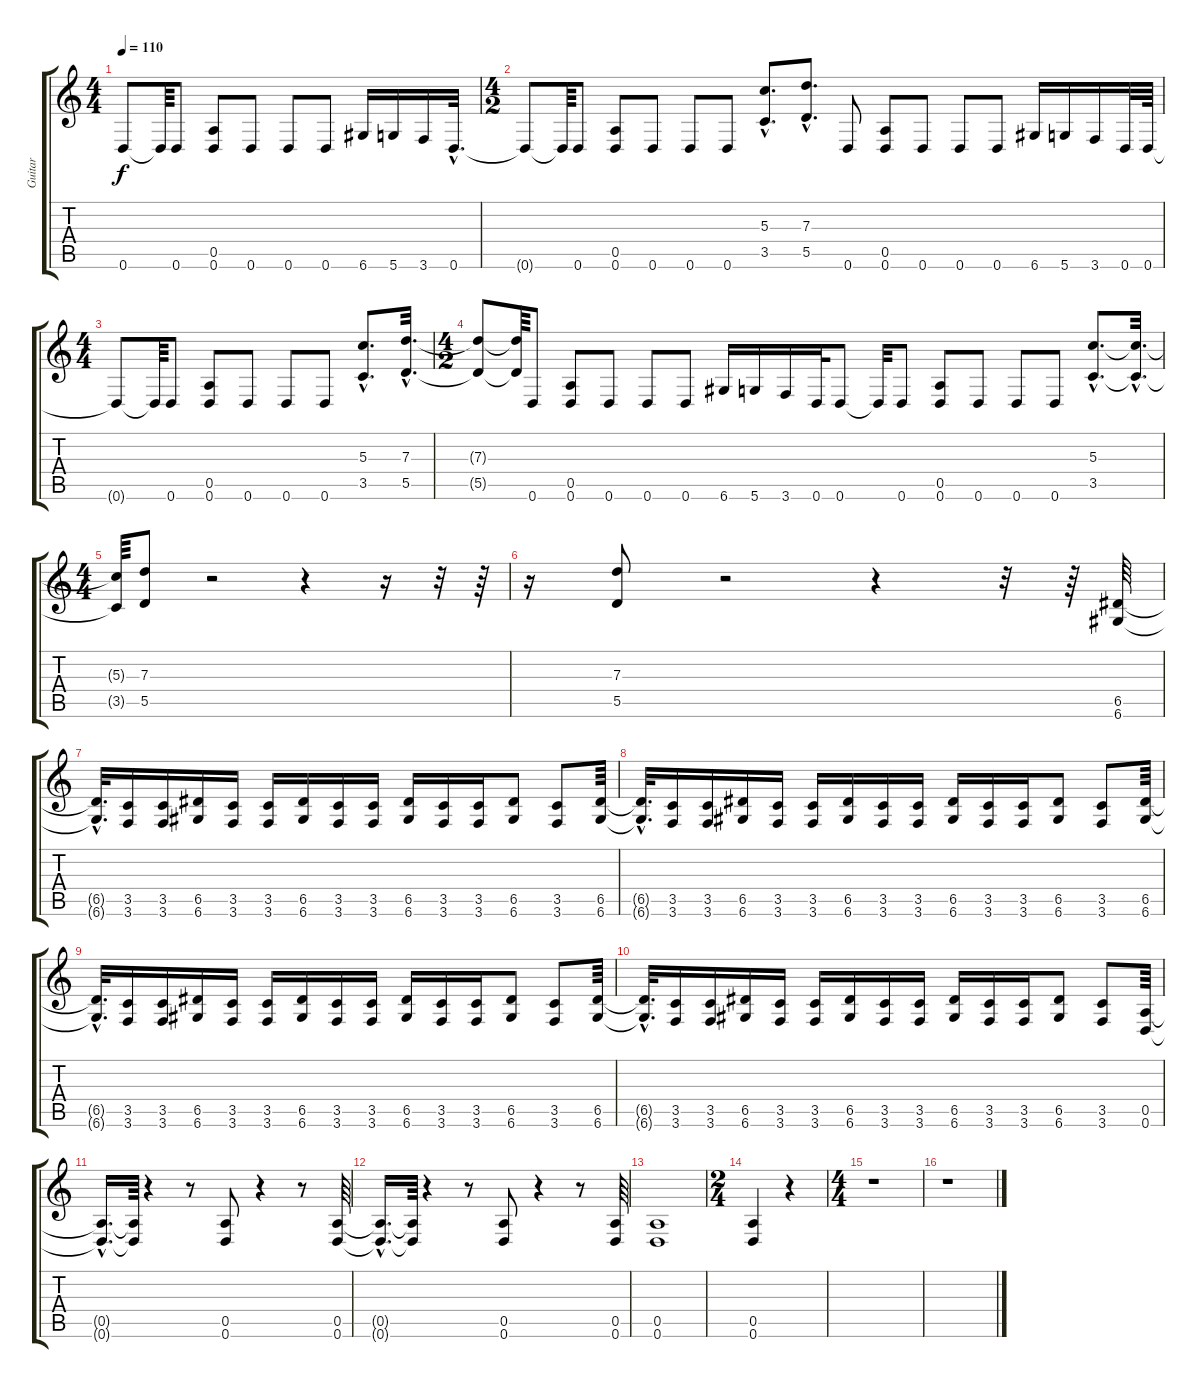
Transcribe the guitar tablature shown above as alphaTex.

\track ("Guitar" "Guitar") {instrument distortionguitar}
\staff {score tabs}
\tuning (E4 B3 G3 D3 A2 D2) {hide}
\ts (4 4)
\tempo 110
\clef g2
\ks c
0.6{t}.8{dy f} 0.6{t}.64 0.6.8 (0.5 0.6).8 0.6.8 0.6.8 0.6.8 6.6.16 5.6.16 3.6.16 0.6{hac}.32{d} |
\ts (4 2)
0.6{t}.8 0.6{t}.64 0.6.8 (0.5 0.6).8 0.6.8 0.6.8 0.6.8 (5.3{hac} 3.5{hac}).8{d} (7.3{hac} 5.5{hac}).8{d} 0.6.8 (0.5 0.6).8 0.6.8 0.6.8 0.6.8 6.6.16 5.6.16 3.6.16 0.6.32 0.6.64 |
\ts (4 4)
0.6{t}.8 0.6{t}.64 0.6.8 (0.5 0.6).8 0.6.8 0.6.8 0.6.8 (5.3{hac} 3.5{hac}).8{d} (7.3{hac} 5.5{hac}).32{d} |
\ts (4 2)
(7.3{t} 5.5{t}).8 (7.3{t} 5.5{t}).64 0.6.8 (0.5 0.6).8 0.6.8 0.6.8 0.6.8 6.6.16 5.6.16 3.6.16 0.6.32 0.6.8 0.6{t}.32 0.6.8 (0.5 0.6).8 0.6.8 0.6.8 0.6.8 (5.3{hac} 3.5{hac}).8{d} (5.3{hac t} 3.5{hac t}).32{d} |
\ts (4 4)
(5.3{t} 3.5{t}).64 (7.3 5.5).8 r.2 r.4 r.16 r.32 r.64 |
r.16 (7.3 5.5).8 r.2 r.4 r.32 r.64 (6.5 6.6).64 |
(6.5{hac t} 6.6{hac t}).32{d} (3.5 3.6).16 (3.5 3.6).16 (6.5 6.6).16 (3.5 3.6).16 (3.5 3.6).16 (6.5 6.6).16 (3.5 3.6).16 (3.5 3.6).16 (6.5 6.6).16 (3.5 3.6).16 (3.5 3.6).16 (6.5 6.6).8 (3.5 3.6).8 (6.5 6.6).64 |
(6.5{hac t} 6.6{hac t}).32{d} (3.5 3.6).16 (3.5 3.6).16 (6.5 6.6).16 (3.5 3.6).16 (3.5 3.6).16 (6.5 6.6).16 (3.5 3.6).16 (3.5 3.6).16 (6.5 6.6).16 (3.5 3.6).16 (3.5 3.6).16 (6.5 6.6).8 (3.5 3.6).8 (6.5 6.6).64 |
(6.5{hac t} 6.6{hac t}).32{d} (3.5 3.6).16 (3.5 3.6).16 (6.5 6.6).16 (3.5 3.6).16 (3.5 3.6).16 (6.5 6.6).16 (3.5 3.6).16 (3.5 3.6).16 (6.5 6.6).16 (3.5 3.6).16 (3.5 3.6).16 (6.5 6.6).8 (3.5 3.6).8 (6.5 6.6).64 |
(6.5{hac t} 6.6{hac t}).32{d} (3.5 3.6).16 (3.5 3.6).16 (6.5 6.6).16 (3.5 3.6).16 (3.5 3.6).16 (6.5 6.6).16 (3.5 3.6).16 (3.5 3.6).16 (6.5 6.6).16 (3.5 3.6).16 (3.5 3.6).16 (6.5 6.6).8 (3.5 3.6).8 (0.5 0.6).64 |
(0.5{hac t} 0.6{hac t}).16{d} (0.5{t} 0.6{t}).64 r.4 r.8 (0.5 0.6).8 r.4 r.8 (0.5 0.6).64 |
(0.5{hac t} 0.6{hac t}).16{d} (0.5{t} 0.6{t}).64 r.4 r.8 (0.5 0.6).8 r.4 r.8 (0.5 0.6).64 |
(0.5 0.6).1 |
\ts (2 4)
(0.5 0.6).4 r.4 |
\ts (4 4)
r.1 |
r.1
